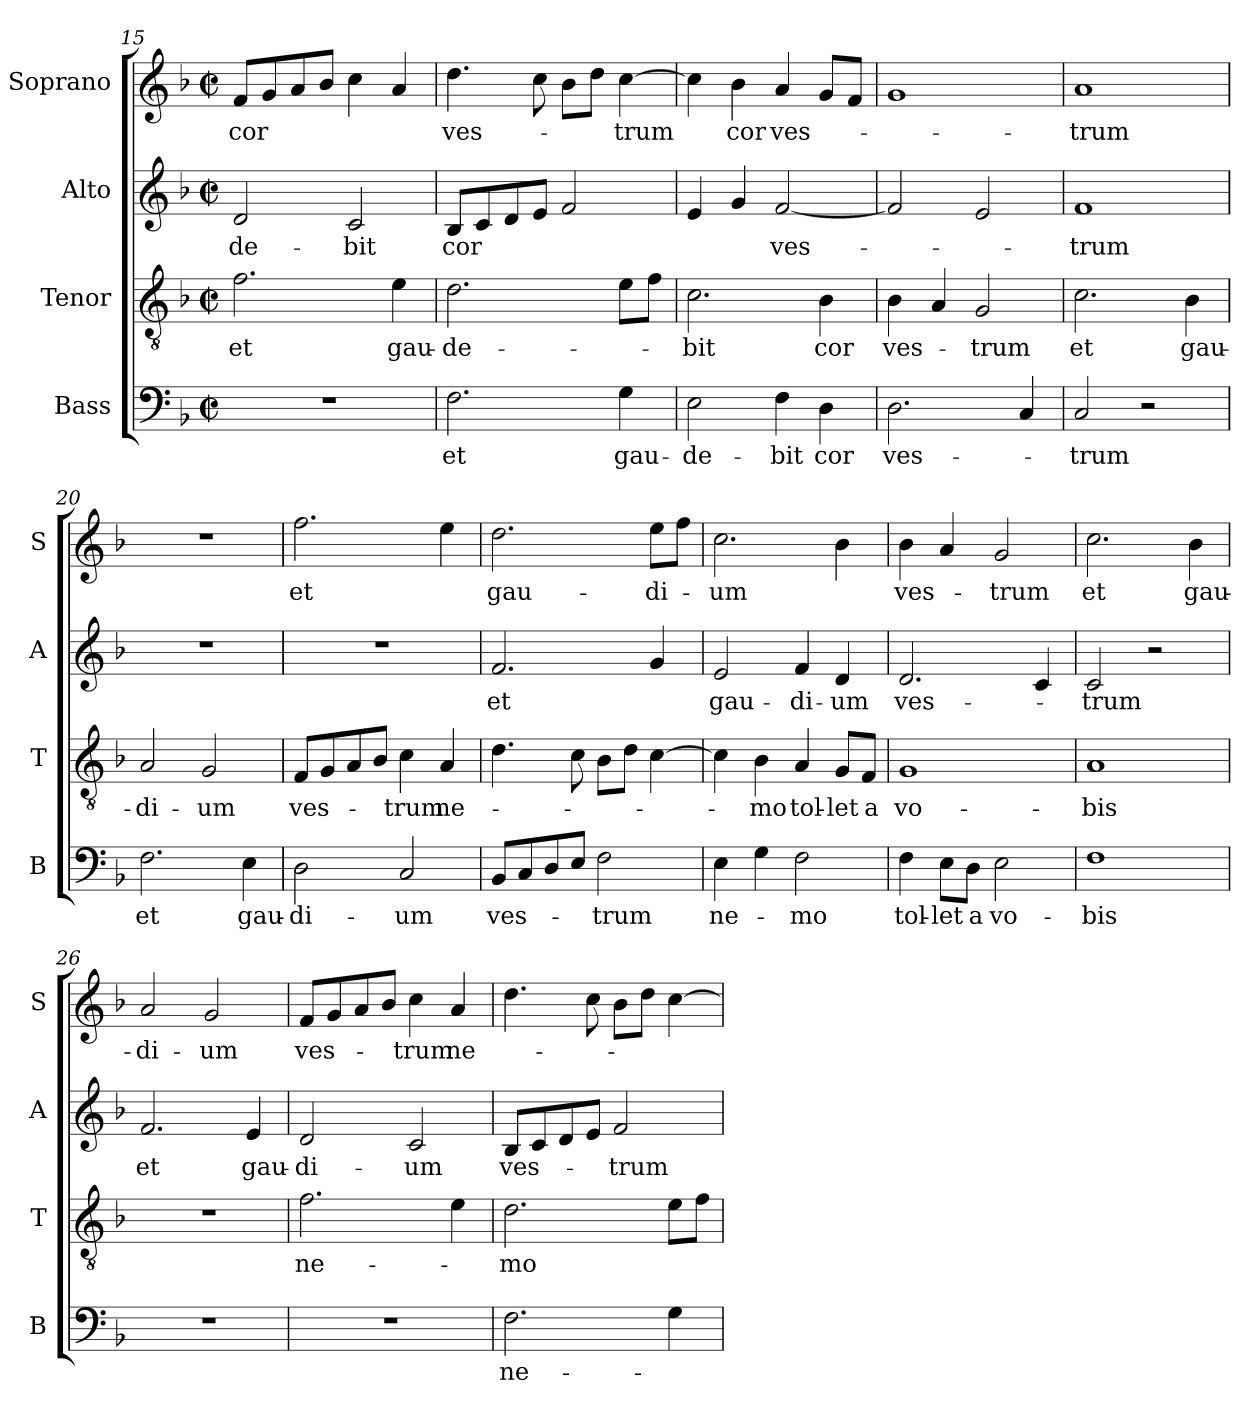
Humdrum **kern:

**kern	**text	**kern	**text	**kern	**text	**kern	**text
*part4	*part4	*part3	*part3	*part2	*part2	*part1	*part1
*staff4	*staff4	*staff3	*staff3	*staff2	*staff2	*staff1	*staff1
*I"Bass	*	*I"Tenor	*	*I"Alto	*	*I"Soprano	*
*I'B	*	*I'T	*	*I'A	*	*I'S	*
*clefF4	*	*clefGv2	*	*clefG2	*	*clefG2	*
*k[b-]	*	*k[b-]	*	*k[b-]	*	*k[b-]	*
*F:	*	*F:	*	*F:	*	*F:	*
*M2/2	*	*M2/2	*	*M2/2	*	*M2/2	*
*met(c|)	*	*met(c|)	*	*met(c|)	*	*met(c|)	*
=15	=15	=15	=15	=15	=15	=15	=15
!	!	!	!LO:LY:b	!	!LO:LY:b	!	!LO:LY:b
1r	.	2.f\	et	2d/	-de-	8f/L	cor
.	.	.	.	.	.	8g/	.
.	.	.	.	.	.	8a/	.
.	.	.	.	.	.	8b-/J	.
!	!	!	!	!	!LO:LY:b	!	!
.	.	.	.	2c/	-bit	4cc\	.
!	!	!	!LO:LY:b	!	!	!	!
.	.	4e\	gau-	.	.	4a/	.
!!LO:LB:g=z
=16	=16	=16	=16	=16	=16	=16	=16
!	!LO:LY:b	!	!LO:LY:b	!	!LO:LY:b	!	!LO:LY:b
2.F\	et	2.d\	-de-	8B-/L	cor	4.dd\	ves-
.	.	.	.	8c/	.	.	.
.	.	.	.	8d/	.	.	.
.	.	.	.	8e/J	.	8cc\	.
.	.	.	.	2f/	.	8b-\L	.
.	.	.	.	.	.	8dd\J	.
!	!LO:LY:b	!	!	!	!	!	!LO:LY:b
4G\	gau-	8e\L	.	.	.	[>4cc\	-trum
.	.	8f\J	.	.	.	.	.
=17	=17	=17	=17	=17	=17	=17	=17
!	!LO:LY:b	!	!LO:LY:b	!	!	!	!
2E\	-de-	2.c\	-bit	4e/	.	4cc\]	.
!	!	!	!	!	!	!	!LO:LY:b
.	.	.	.	4g/	.	4b-\	cor
!	!LO:LY:b	!	!	!	!LO:LY:b	!	!LO:LY:b
4F\	-bit	.	.	[<2f/	ves-	4a/	ves-
!	!LO:LY:b	!	!LO:LY:b	!	!	!	!
4D\	cor	4B-\	cor	.	.	8g/L	.
.	.	.	.	.	.	8f/J	.
=18	=18	=18	=18	=18	=18	=18	=18
!	!LO:LY:b	!	!LO:LY:b	!	!	!	!
2.D\	ves-	4B-\	ves-	2f/]	.	1g	.
.	.	4A/	.	.	.	.	.
!	!	!	!LO:LY:b	!	!	!	!
.	.	2G/	-trum	2e/	.	.	.
4C/	.	.	.	.	.	.	.
=19	=19	=19	=19	=19	=19	=19	=19
!	!LO:LY:b	!	!LO:LY:b	!	!LO:LY:b	!	!LO:LY:b
2C/	-trum	2.c\	et	1f	-trum	1a	-trum
2r	.	.	.	.	.	.	.
!	!	!	!LO:LY:b	!	!	!	!
.	.	4B-\	gau-	.	.	.	.
=20	=20	=20	=20	=20	=20	=20	=20
!	!LO:LY:b	!	!LO:LY:b	!	!	!	!
2.F\	et	2A/	-di-	1r	.	1r	.
!	!	!	!LO:LY:b	!	!	!	!
.	.	2G/	-um	.	.	.	.
!	!LO:LY:b	!	!	!	!	!	!
4E\	gau-	.	.	.	.	.	.
=21	=21	=21	=21	=21	=21	=21	=21
!	!LO:LY:b	!	!LO:LY:b	!	!	!	!LO:LY:b
2D\	-di-	8F/L	ves-	1r	.	2.ff\	et
.	.	8G/	.	.	.	.	.
.	.	8A/	.	.	.	.	.
.	.	8B-/J	.	.	.	.	.
!	!LO:LY:b	!	!LO:LY:b	!	!	!	!
2C/	-um	4c\	-trum	.	.	.	.
!	!	!	!LO:LY:b	!	!	!	!
.	.	4A/	ne-	.	.	4ee\	.
=22	=22	=22	=22	=22	=22	=22	=22
!	!LO:LY:b	!	!	!	!LO:LY:b	!	!LO:LY:b
8BB-/L	ves-	4.d\	.	2.f/	et	2.dd\	gau-
8C/	.	.	.	.	.	.	.
8D/	.	.	.	.	.	.	.
8E/J	.	8c\	.	.	.	.	.
!	!LO:LY:b	!	!	!	!	!	!
2F\	-trum	8B-\L	.	.	.	.	.
.	.	8d\J	.	.	.	.	.
!	!	!	!	!	!	!	!LO:LY:b
.	.	[>4c\	.	4g/	.	8ee\L	-di-
.	.	.	.	.	.	8ff\J	.
!!LO:PB:g=z
=23	=23	=23	=23	=23	=23	=23	=23
!	!LO:LY:b	!	!	!	!LO:LY:b	!	!LO:LY:b
4E\	ne-	4c\]	.	2e/	gau-	2.cc\	-um
!	!	!	!LO:LY:b	!	!	!	!
4G\	.	4B-\	-mo	.	.	.	.
!	!LO:LY:b	!	!LO:LY:b	!	!LO:LY:b	!	!
2F\	-mo	4A/	tol-	4f/	-di-	.	.
!	!	!	!LO:LY:b:rj	!	!LO:LY:b:rj	!	!
.	.	8G/L	-let	4d/	-um	4b-\	.
!	!	!	!LO:LY:b	!	!	!	!
.	.	8F/J	a	.	.	.	.
=24	=24	=24	=24	=24	=24	=24	=24
!	!LO:LY:b	!	!LO:LY:b	!	!LO:LY:b	!	!LO:LY:b
4F\	tol-	1G	vo-	2.d/	ves-	4b-\	ves-
!	!LO:LY:b:rj	!	!	!	!	!	!
8E\L	-let	.	.	.	.	4a/	.
!	!LO:LY:b	!	!	!	!	!	!
8D\J	a	.	.	.	.	.	.
!	!LO:LY:b	!	!	!	!	!	!LO:LY:b
2E\	vo-	.	.	.	.	2g/	-trum
.	.	.	.	4c/	.	.	.
=25	=25	=25	=25	=25	=25	=25	=25
!	!LO:LY:b	!	!LO:LY:b	!	!LO:LY:b	!	!LO:LY:b
1F	-bis	1A	-bis	2c/	-trum	2.cc\	et
.	.	.	.	2r	.	.	.
!	!	!	!	!	!	!	!LO:LY:b
.	.	.	.	.	.	4b-\	gau-
=26	=26	=26	=26	=26	=26	=26	=26
!	!	!	!	!	!LO:LY:b	!	!LO:LY:b
1r	.	1r	.	2.f/	et	2a/	-di-
!	!	!	!	!	!	!	!LO:LY:b
.	.	.	.	.	.	2g/	-um
!	!	!	!	!	!LO:LY:b	!	!
.	.	.	.	4e/	gau-	.	.
=27	=27	=27	=27	=27	=27	=27	=27
!	!	!	!LO:LY:b	!	!LO:LY:b	!	!LO:LY:b
1r	.	2.f\	ne-	2d/	-di-	8f/L	ves-
.	.	.	.	.	.	8g/	.
.	.	.	.	.	.	8a/	.
.	.	.	.	.	.	8b-/J	.
!	!	!	!	!	!LO:LY:b	!	!LO:LY:b
.	.	.	.	2c/	-um	4cc\	-trum
!	!	!	!	!	!	!	!LO:LY:b
.	.	4e\	.	.	.	4a/	ne-
=28	=28	=28	=28	=28	=28	=28	=28
!	!LO:LY:b	!	!LO:LY:b	!	!LO:LY:b	!	!
2.F\	ne-	2.d\	-mo	8B-/L	ves-	4.dd\	.
.	.	.	.	8c/	.	.	.
.	.	.	.	8d/	.	.	.
.	.	.	.	8e/J	.	8cc\	.
!	!	!	!	!	!LO:LY:b	!	!
.	.	.	.	2f/	-trum	8b-\L	.
.	.	.	.	.	.	8dd\J	.
4G\	.	8e\L	.	.	.	[>4cc\	.
.	.	8f\J	.	.	.	.	.
=	=	=	=	=	=	=	=
*-	*-	*-	*-	*-	*-	*-	*-
